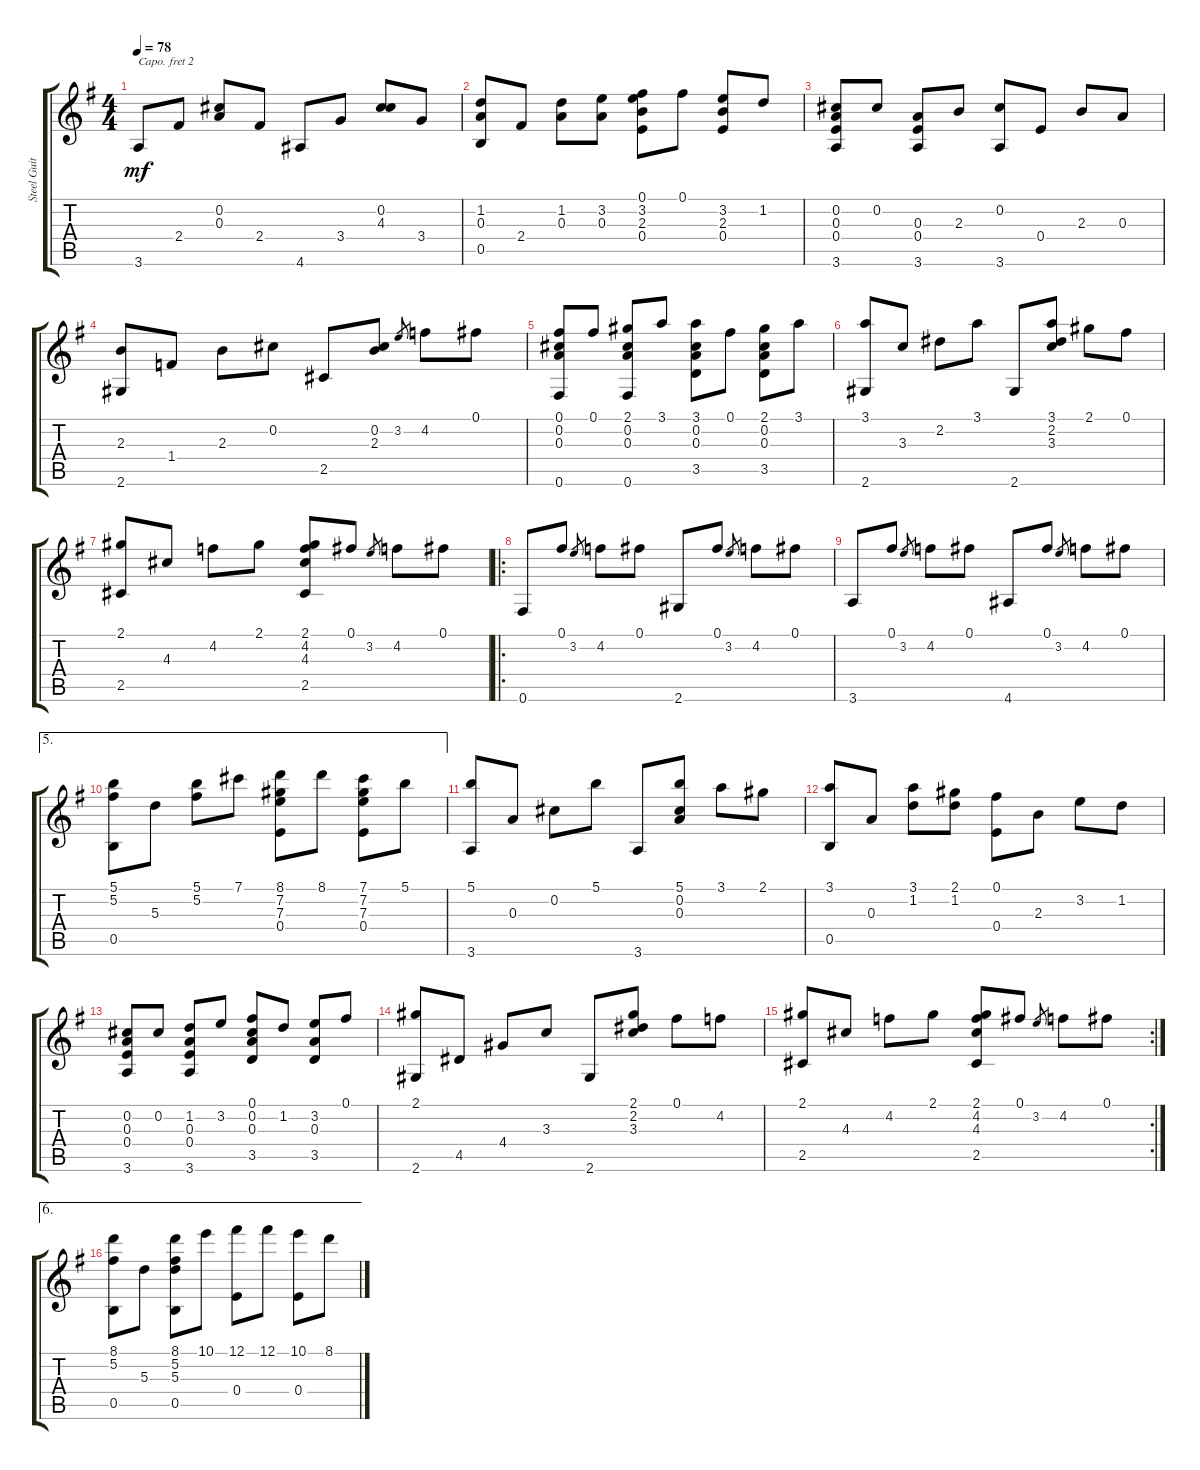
\track ("Steel Guitar" "Steel Guit") {instrument acousticguitarsteel}
\staff {score tabs}
\capo 2
\tuning (E4 B3 G3 D3 A2 E2) {hide}
\ts (4 4)
\tempo 78
\clef g2
\ks eminor
3.6.8{dy mf} 2.4.8 (0.2 0.3).8 2.4.8 4.6.8 3.4.8 (0.2 4.3).8 3.4.8 |
(1.2 0.3 0.5).8 2.4.8 (1.2 0.3).8 (3.2 0.3).8 (0.1 3.2 2.3 0.4).8 0.1.8 (3.2 2.3 0.4).8 1.2.8 |
(0.2 0.3 0.4 3.6).8 0.2.8 (0.3 0.4 3.6).8 2.3.8 (0.2 3.6).8 0.4.8 2.3.8 0.3.8 |
(2.3 2.6).8 1.4.8 2.3.8 0.2.8 2.5.8 (0.2 2.3).8 3.2.8{gr} 4.2.8 0.1.8 |
(0.1 0.2 0.3 0.6).8 0.1.8 (2.1 0.2 0.3 0.6).8 3.1.8 (3.1 0.2 0.3 3.5).8 0.1.8 (2.1 0.2 0.3 3.5).8 3.1.8 |
(3.1 2.6).8 3.3.8 2.2.8 3.1.8 2.6.8 (3.1 2.2 3.3).8 2.1.8 0.1.8 |
(2.1 2.5).8 4.3.8 4.2.8 2.1.8 (2.1 4.2 4.3 2.5).8 0.1.8 3.2.8{gr} 4.2.8 0.1.8 |
\ro
0.6.8 0.1.8 3.2.8{gr} 4.2.8 0.1.8 2.6.8 0.1.8 3.2.8{gr} 4.2.8 0.1.8 |
3.6.8 0.1.8 3.2.8{gr} 4.2.8 0.1.8 4.6.8 0.1.8 3.2.8{gr} 4.2.8 0.1.8 |
\ae 5
(5.1 5.2 0.5).8 5.3.8 (5.1 5.2).8 7.1.8 (8.1 7.2 7.3 0.4).8 8.1.8 (7.1 7.2 7.3 0.4).8 5.1.8 |
(5.1 3.6).8 0.3.8 0.2.8 5.1.8 3.6.8 (5.1 0.2 0.3).8 3.1.8 2.1.8 |
(3.1 0.5).8 0.3.8 (3.1 1.2).8 (2.1 1.2).8 (0.1 0.4).8 2.3.8 3.2.8 1.2.8 |
(0.2 0.3 0.4 3.6).8 0.2.8 (1.2 0.3 0.4 3.6).8 3.2.8 (0.1 0.2 0.3 3.5).8 1.2.8 (3.2 0.3 3.5).8 0.1.8 |
(2.1 2.6).8 4.5.8 4.4.8 3.3.8 2.6.8 (2.1 2.2 3.3).8 0.1.8 4.2.8 |
\rc 2
(2.1 2.5).8 4.3.8 4.2.8 2.1.8 (2.1 4.2 4.3 2.5).8 0.1.8 3.2.8{gr} 4.2.8 0.1.8 |
\ae 6
(8.1 5.2 0.5).8 5.3.8 (8.1 5.2 5.3 0.5).8 10.1.8 (12.1 0.4).8 12.1.8 (10.1 0.4).8 8.1.8
